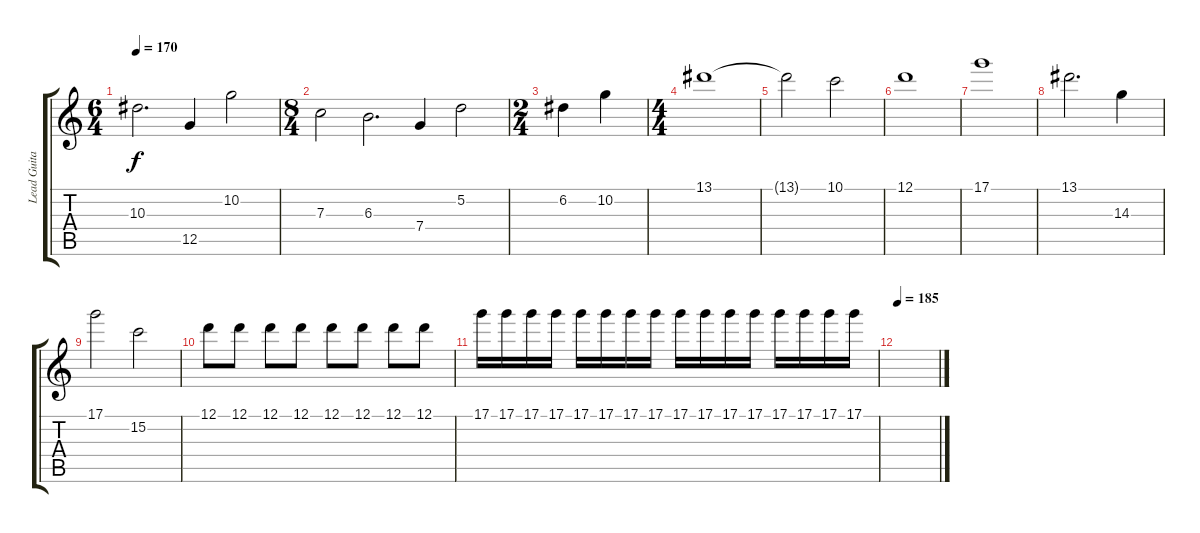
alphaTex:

\track ("Lead Guitar 1" "Lead Guita") {instrument distortionguitar}
\staff {score tabs}
\tuning (D4 A3 F3 C3 G2 C2) {hide}
\ts (6 4)
\tempo 170
\clef g2
\ks c
10.3.2{d dy f} 12.5.4 10.2.2 |
\ts (8 4)
7.3.2 6.3.2{d} 7.4.4 5.2.2 |
\ts (2 4)
6.2.4 10.2.4 |
\ts (4 4)
13.1.1 |
13.1{t}.2 10.1.2 |
12.1.1 |
17.1.1 |
13.1.2{d} 14.3.4 |
17.1.2 15.2.2 |
12.1.8 12.1.8 12.1.8 12.1.8 12.1.8 12.1.8 12.1.8 12.1.8 |
17.1.16 17.1.16 17.1.16 17.1.16 17.1.16 17.1.16 17.1.16 17.1.16 17.1.16 17.1.16 17.1.16 17.1.16 17.1.16 17.1.16 17.1.16 17.1.16 |
\tempo 185
